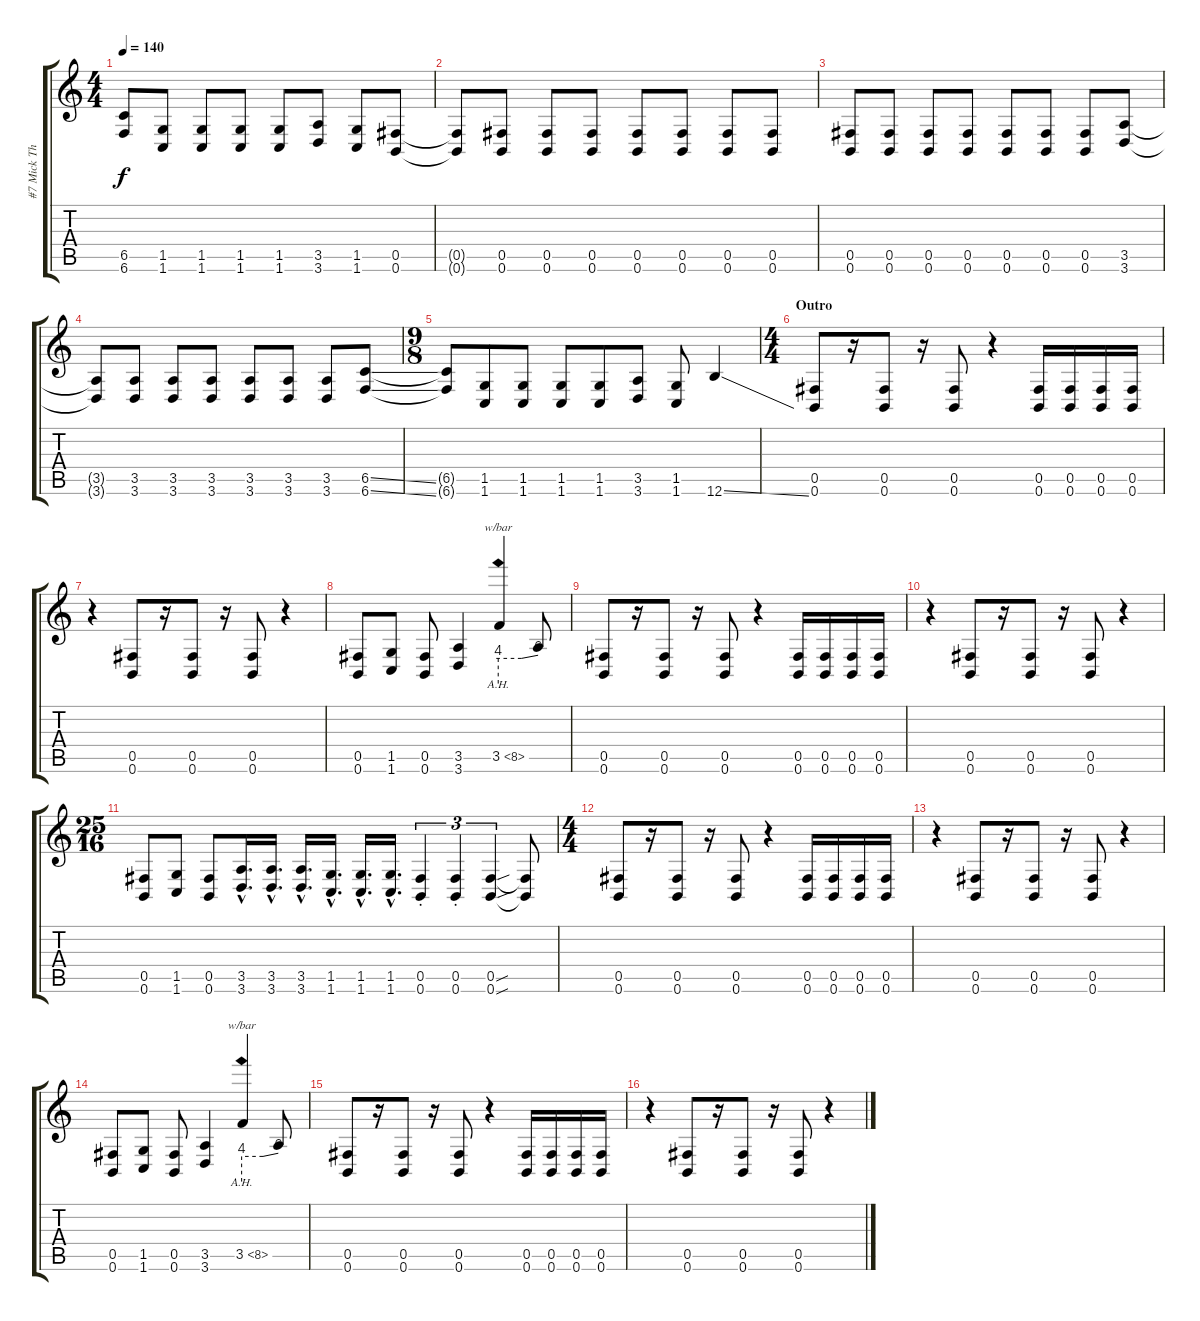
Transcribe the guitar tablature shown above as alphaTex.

\track ("#7 Mick Thompson - 1st Guitar" "#7 Mick Th") {instrument distortionguitar}
\staff {score tabs}
\tuning (Db4 Ab3 E3 B2 Gb2 B1) {hide}
\ts (4 4)
\tempo 140
\clef g2
\ks c
(6.5{t} 6.6{t}).8{dy f} (1.5 1.6).8 (1.5 1.6).8 (1.5 1.6).8 (1.5 1.6).8 (3.5 3.6).8 (1.5 1.6).8 (0.5 0.6).8 |
(0.5{t} 0.6{t}).8 (0.5 0.6).8 (0.5 0.6).8 (0.5 0.6).8 (0.5 0.6).8 (0.5 0.6).8 (0.5 0.6).8 (0.5 0.6).8 |
(0.5 0.6).8 (0.5 0.6).8 (0.5 0.6).8 (0.5 0.6).8 (0.5 0.6).8 (0.5 0.6).8 (0.5 0.6).8 (3.5 3.6).8 |
(3.5{t} 3.6{t}).8 (3.5 3.6).8 (3.5 3.6).8 (3.5 3.6).8 (3.5 3.6).8 (3.5 3.6).8 (3.5 3.6).8 (6.5{ss} 6.6{ss}).8 |
\ts (9 8)
(6.5{t} 6.6{t}).8 (1.5 1.6).8 (1.5 1.6).8 (1.5 1.6).8 (1.5 1.6).8 (3.5 3.6).8 (1.5 1.6).8 12.6{ss}.4 |
\ts (4 4)
\section ("" "Outro")
(0.5 0.6).8 r.16 (0.5 0.6).8 r.16 (0.5 0.6).8 r.4 (0.5 0.6).16 (0.5 0.6).16 (0.5 0.6).16 (0.5 0.6).16 |
r.4 (0.5 0.6).8 r.16 (0.5 0.6).8 r.16 (0.5 0.6).8 r.4 |
(0.5 0.6).8 (1.5 1.6).8 (0.5 0.6).8 (3.5 3.6).4 3.5{ah 5}.4{tbe (custom default 0 16 35 16 60 24)} 3.5{t}.8 |
(0.5 0.6).8 r.16 (0.5 0.6).8 r.16 (0.5 0.6).8 r.4 (0.5 0.6).16 (0.5 0.6).16 (0.5 0.6).16 (0.5 0.6).16 |
r.4 (0.5 0.6).8 r.16 (0.5 0.6).8 r.16 (0.5 0.6).8 r.4 |
\ts (25 16)
(0.5 0.6).8 (1.5 1.6).8 (0.5 0.6).8 (3.5{hac} 3.6{hac}).16{d} (3.5{hac} 3.6{hac}).16{d} (3.5{hac} 3.6{hac}).16{d} (1.5{hac} 1.6{hac}).16{d} (1.5{hac} 1.6{hac}).16{d} (1.5{hac} 1.6{hac}).16{d} (0.5{st} 0.6{st}).4{tu (3 2)} (0.5{st} 0.6{st}).4{tu (3 2)} (0.5{sou} 0.6{sou}).4{tu (3 2)} (0.5{t} 0.6{t}).8 |
\ts (4 4)
(0.5 0.6).8 r.16 (0.5 0.6).8 r.16 (0.5 0.6).8 r.4 (0.5 0.6).16 (0.5 0.6).16 (0.5 0.6).16 (0.5 0.6).16 |
r.4 (0.5 0.6).8 r.16 (0.5 0.6).8 r.16 (0.5 0.6).8 r.4 |
(0.5 0.6).8 (1.5 1.6).8 (0.5 0.6).8 (3.5 3.6).4 3.5{ah 5}.4{tbe (custom default 0 16 35 16 60 24)} 3.5{t}.8 |
(0.5 0.6).8 r.16 (0.5 0.6).8 r.16 (0.5 0.6).8 r.4 (0.5 0.6).16 (0.5 0.6).16 (0.5 0.6).16 (0.5 0.6).16 |
r.4 (0.5 0.6).8 r.16 (0.5 0.6).8 r.16 (0.5 0.6).8 r.4
